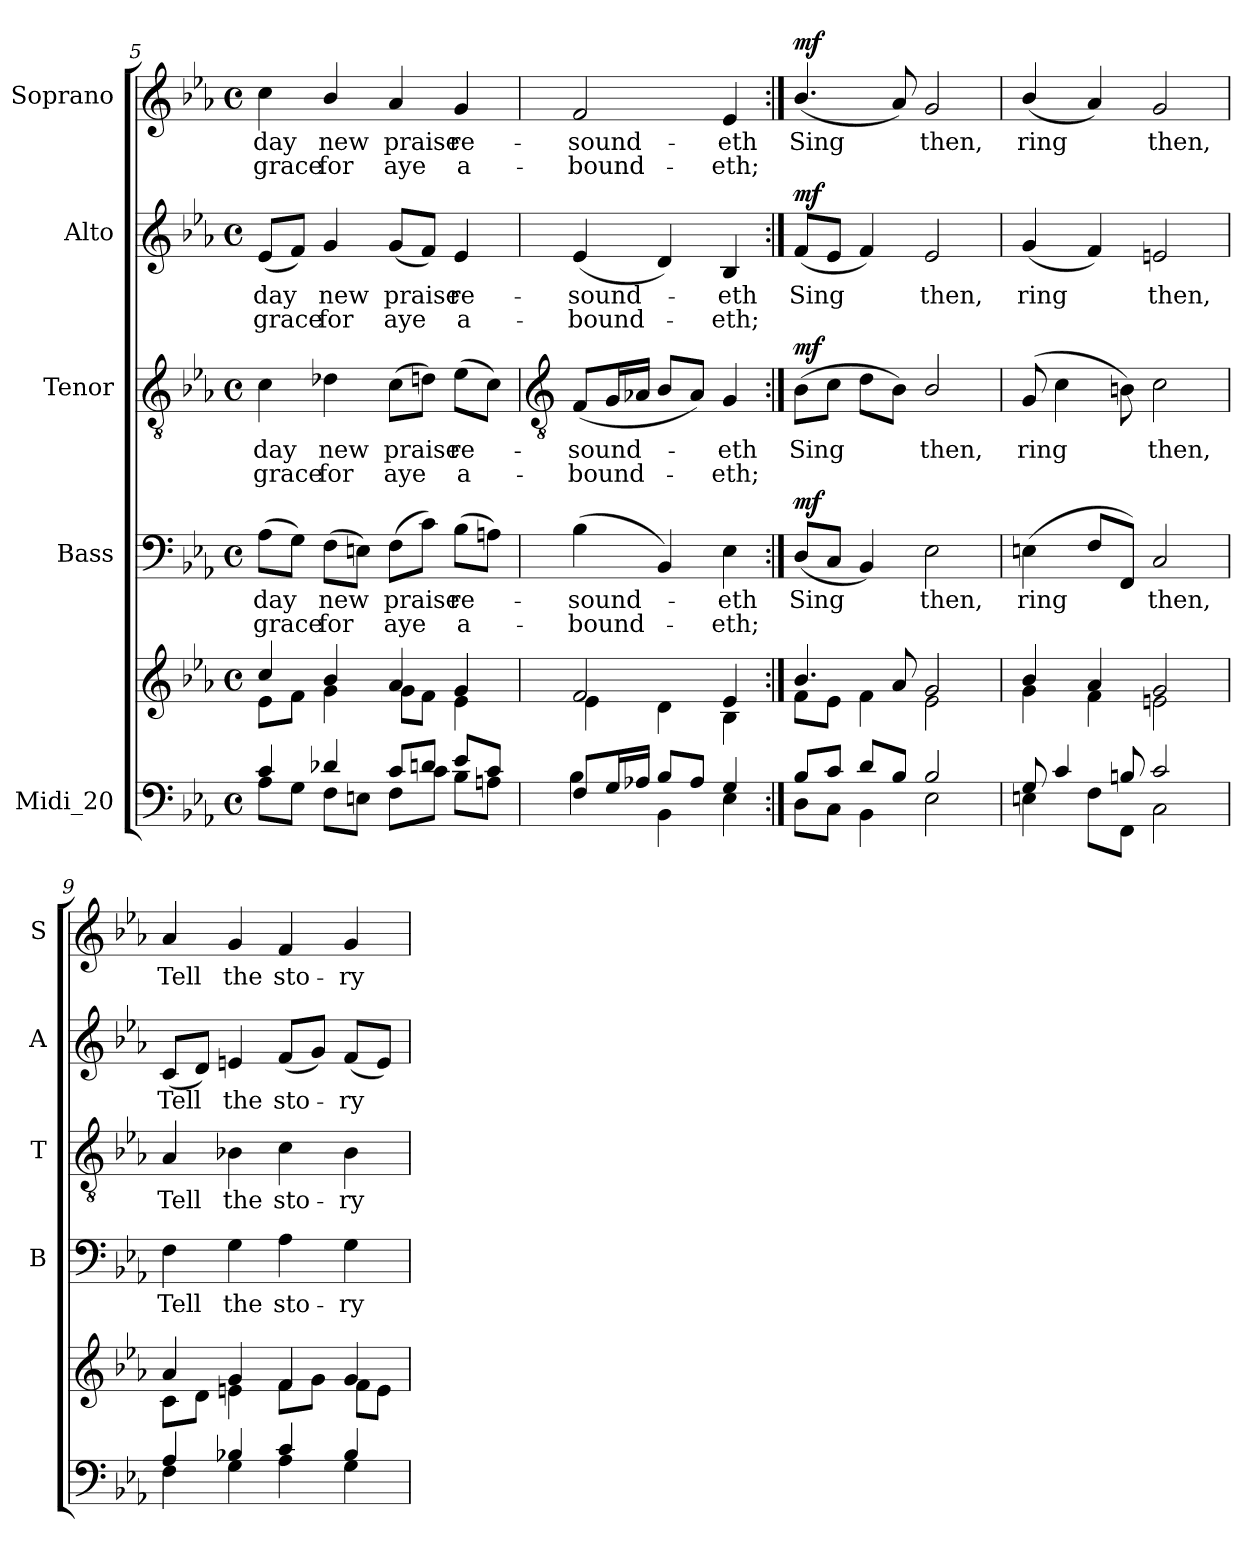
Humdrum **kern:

**kern	**kern	**dynam	**kern	**text	**text	**dynam	**kern	**text	**text	**dynam	**kern	**text	**text	**dynam	**kern	**text	**text	**dynam
*part5	*part5	*part5	*part4	*part4	*part4	*part4	*part3	*part3	*part3	*part3	*part2	*part2	*part2	*part2	*part1	*part1	*part1	*part1
*staff6	*staff5	*staff5/6	*staff4	*staff4	*staff4	*staff4	*staff3	*staff3	*staff3	*staff3	*staff2	*staff2	*staff2	*staff2	*staff1	*staff1	*staff1	*staff1
*I"Midi_20	*	*	*I"Bass	*	*	*	*I"Tenor	*	*	*	*I"Alto	*	*	*	*I"Soprano	*	*	*
*	*	*	*I'B	*	*	*	*I'T	*	*	*	*I'A	*	*	*	*I'S	*	*	*
*clefF4	*clefG2	*	*clefF4	*	*	*	*clefGv2	*	*	*	*clefG2	*	*	*	*clefG2	*	*	*
*k[b-e-a-]	*k[b-e-a-]	*	*k[b-e-a-]	*	*	*	*k[b-e-a-]	*	*	*	*k[b-e-a-]	*	*	*	*k[b-e-a-]	*	*	*
*E-:	*E-:	*	*E-:	*	*	*	*E-:	*	*	*	*E-:	*	*	*	*E-:	*	*	*
*M4/4	*M4/4	*	*M4/4	*	*	*	*M4/4	*	*	*	*M4/4	*	*	*	*M4/4	*	*	*
*met(c)	*met(c)	*	*met(c)	*	*	*	*met(c)	*	*	*	*met(c)	*	*	*	*met(c)	*	*	*
=5	=5	=5	=5	=5	=5	=5	=5	=5	=5	=5	=5	=5	=5	=5	=5	=5	=5	=5
*^	*^	*	*	*	*	*	*	*	*	*	*	*	*	*	*	*	*	*
!	!	!	!	!	!	!LO:LY:b	!LO:LY:b	!	!	!LO:LY:b	!LO:LY:b	!	!	!LO:LY:b	!LO:LY:b	!	!	!LO:LY:b	!LO:LY:b	!
4c/	8A-\L	4cc/	8e-\L	.	(>8A-L	day	grace	.	4c	day	grace	.	(<8e-L	day	grace	.	4cc	day	grace	.
.	8G\J	.	8f\J	.	8GJ)	.	.	.	.	.	.	.	8fJ)	.	.	.	.	.	.	.
!	!	!	!	!	!	!LO:LY:b	!LO:LY:b	!	!	!LO:LY:b	!LO:LY:b	!	!	!LO:LY:b	!LO:LY:b	!	!	!LO:LY:b	!LO:LY:b	!
4d-X/	8F\L	4b-/	4g\	.	(>8FL	new	for	.	4d-X	new	for	.	4g	new	for	.	4b-/	new	for	.
.	8En\J	.	.	.	8EnJ)	.	.	.	.	.	.	.	.	.	.	.	.	.	.	.
!	!	!	!	!	!	!LO:LY:b	!LO:LY:b	!	!	!LO:LY:b	!LO:LY:b	!	!	!LO:LY:b	!LO:LY:b	!	!	!LO:LY:b	!LO:LY:b	!
8c/L	8F\L	4a-/	8g\L	.	(>8FL	praise	aye	.	(>8cL	praise	aye	.	(<8gL	praise	aye	.	4a-	praise	aye	.
8dn/J	8c\J	.	8f\J	.	8cJ)	.	.	.	8dnJ)	.	.	.	8fJ)	.	.	.	.	.	.	.
!	!	!	!	!	!	!LO:LY:b	!LO:LY:b	!	!	!LO:LY:b	!LO:LY:b	!	!	!LO:LY:b	!LO:LY:b	!	!	!LO:LY:b	!LO:LY:b	!
8e-/L	8B-\L	4g/	4e-\	.	(>8B-L	re-	a-	.	(>8e-L	re-	a-	.	4e-	re-	-a-	.	4g	re-	-a-	.
8c/J	8An\J	.	.	.	8AnJ)	.	.	.	8cJ)	.	.	.	.	.	.	.	.	.	.	.
!!LO:LB:g=z
=6	=6	=6	=6	=6	=6	=6	=6	=6	=6	=6	=6	=6	=6	=6	=6	=6	=6	=6	=6	=6
*	*	*	*	*	*	*	*	*	*clefGv2	*	*	*	*	*	*	*	*	*	*	*
!	!	!	!	!	!	!LO:LY:b	!LO:LY:b	!	!	!LO:LY:b	!LO:LY:b	!	!	!LO:LY:b	!LO:LY:b	!	!	!LO:LY:b	!LO:LY:b	!
8F/L	4B-\	2f/	4e-\	.	(<4B-	sound-	bound-	.	(<8FL	sound-	bound-	.	(<4e-	-sound-	bound-	.	2f	-sound-	-bound-	.
16G/L	.	.	.	.	.	.	.	.	16GL	.	.	.	.	.	.	.	.	.	.	.
16A-X/JJ	.	.	.	.	.	.	.	.	16A-XJJ	.	.	.	.	.	.	.	.	.	.	.
8B-/L	4BB-\	.	4d\	.	4BB-)	.	.	.	8B-L	.	.	.	4d)	.	.	.	.	.	.	.
8A-/J	.	.	.	.	.	.	.	.	8A-J)	.	.	.	.	.	.	.	.	.	.	.
!	!	!	!	!	!	!LO:LY:b	!LO:LY:b	!	!	!LO:LY:b	!LO:LY:b	!	!	!LO:LY:b	!LO:LY:b	!	!	!LO:LY:b	!LO:LY:b	!
4G/	4E-\	4e-/	4B-\	.	4E-	eth	eth;	.	4G	eth	eth;	.	4B-	eth	eth;	.	4e-	-eth	eth;	.
=7:|!	=7:|!	=7:|!	=7:|!	=7:|!	=7:|!	=7:|!	=7:|!	=7:|!	=7:|!	=7:|!	=7:|!	=7:|!	=7:|!	=7:|!	=7:|!	=7:|!	=7:|!	=7:|!	=7:|!	=7:|!
!	!	!	!	!LO:DY:b=2	!	!LO:LY:b	!	!	!	!LO:LY:b	!	!	!	!LO:LY:b	!	!	!	!LO:LY:b	!	!
!	!	!	!	!LO:DY:n=1:b=2	!	!	!	!	!	!	!	!	!	!	!	!	!	!	!	!
!	!	!	!	!LO:DY:n=2:b	!	!	!	!	!	!	!	!	!	!	!	!	!	!	!	!
!	!	!	!	!LO:DY:n=3:b	!	!	!	!LO:DY:b	!	!	!	!LO:DY:b	!	!	!	!LO:DY:b	!	!	!	!LO:DY:b
8B-/L	8D\L	4.b-/	8f\L	mf mf mf mf	(<8DL	Sing	.	mf	(>8B-L	Sing	.	mf	(<8fL	Sing	.	mf	(<4.b-/	Sing	.	mf
8c/J	8C\J	.	8e-\J	.	8CJ	.	.	.	8cJ	.	.	.	8e-J	.	.	.	.	.	.	.
8d/L	4BB-\	.	4f\	.	4BB-)	.	.	.	8dL	.	.	.	4f)	.	.	.	.	.	.	.
8B-/J	.	8a-/	.	.	.	.	.	.	8B-J)	.	.	.	.	.	.	.	8a-)	.	.	.
!	!	!	!	!	!	!LO:LY:b	!	!	!	!LO:LY:b	!	!	!	!LO:LY:b	!	!	!	!LO:LY:b	!	!
2B-/	2E-\	2g/	2e-\	.	2E-	then,	.	.	2B-/	then,	.	.	2e-	then,	.	.	2g	then,	.	.
=8	=8	=8	=8	=8	=8	=8	=8	=8	=8	=8	=8	=8	=8	=8	=8	=8	=8	=8	=8	=8
!	!	!	!	!	!	!LO:LY:b	!	!	!	!LO:LY:b	!	!	!	!LO:LY:b	!	!	!	!LO:LY:b	!	!
8G/	4En\	4b-/	4g\	.	(<4En	ring	.	.	(>8G	ring	.	.	(<4g	ring	.	.	(<4b-/	ring	.	.
4c/	.	.	.	.	.	.	.	.	4c	.	.	.	.	.	.	.	.	.	.	.
.	8F\L	4a-/	4f\	.	8FL	.	.	.	.	.	.	.	4f)	.	.	.	4a-)	.	.	.
8Bn/	8FF\J	.	.	.	8FFJ)	.	.	.	8Bn)	.	.	.	.	.	.	.	.	.	.	.
!	!	!	!	!	!	!LO:LY:b	!	!	!	!LO:LY:b	!	!	!	!LO:LY:b	!	!	!	!LO:LY:b	!	!
2c/	2C\	2g/	2en\	.	2C	then,	.	.	2c	then,	.	.	2en	then,	.	.	2g	then,	.	.
=9	=9	=9	=9	=9	=9	=9	=9	=9	=9	=9	=9	=9	=9	=9	=9	=9	=9	=9	=9	=9
!	!	!	!	!	!	!LO:LY:b	!	!	!	!LO:LY:b	!	!	!	!LO:LY:b	!	!	!	!LO:LY:b	!	!
4A-/	4F\	4a-/	8c\L	.	4F	Tell	.	.	4A-	Tell	.	.	(<8cL	Tell	.	.	4a-	Tell	.	.
.	.	.	8d\J	.	.	.	.	.	.	.	.	.	8dJ)	.	.	.	.	.	.	.
!	!	!	!	!	!	!LO:LY:b	!	!	!	!LO:LY:b	!	!	!	!LO:LY:b	!	!	!	!LO:LY:b	!	!
4B-X/	4G\	4g/	4en\	.	4G	the	.	.	4B-X	the	.	.	4en	the	.	.	4g	the	.	.
!	!	!	!	!	!	!LO:LY:b	!	!	!	!LO:LY:b	!	!	!	!LO:LY:b	!	!	!	!LO:LY:b	!	!
4c/	4A-\	4f/	8f\L	.	4A-	sto-	.	.	4c	sto-	.	.	(<8fL	sto-	.	.	4f	sto-	.	.
.	.	.	8g\J	.	.	.	.	.	.	.	.	.	8gJ)	.	.	.	.	.	.	.
!	!	!	!	!	!	!LO:LY:b	!	!	!	!LO:LY:b	!	!	!	!LO:LY:b	!	!	!	!LO:LY:b	!	!
4B-/	4G\	4g/	8f\L	.	4G	-ry	.	.	4B-	-ry	.	.	(<8fL	ry	.	.	4g	-ry	.	.
.	.	.	8e\J	.	.	.	.	.	.	.	.	.	8eJ)	.	.	.	.	.	.	.
*v	*v	*	*	*	*	*	*	*	*	*	*	*	*	*	*	*	*	*	*	*
*	*v	*v	*	*	*	*	*	*	*	*	*	*	*	*	*	*	*	*	*
=	=	=	=	=	=	=	=	=	=	=	=	=	=	=	=	=	=	=
*-	*-	*-	*-	*-	*-	*-	*-	*-	*-	*-	*-	*-	*-	*-	*-	*-	*-	*-
